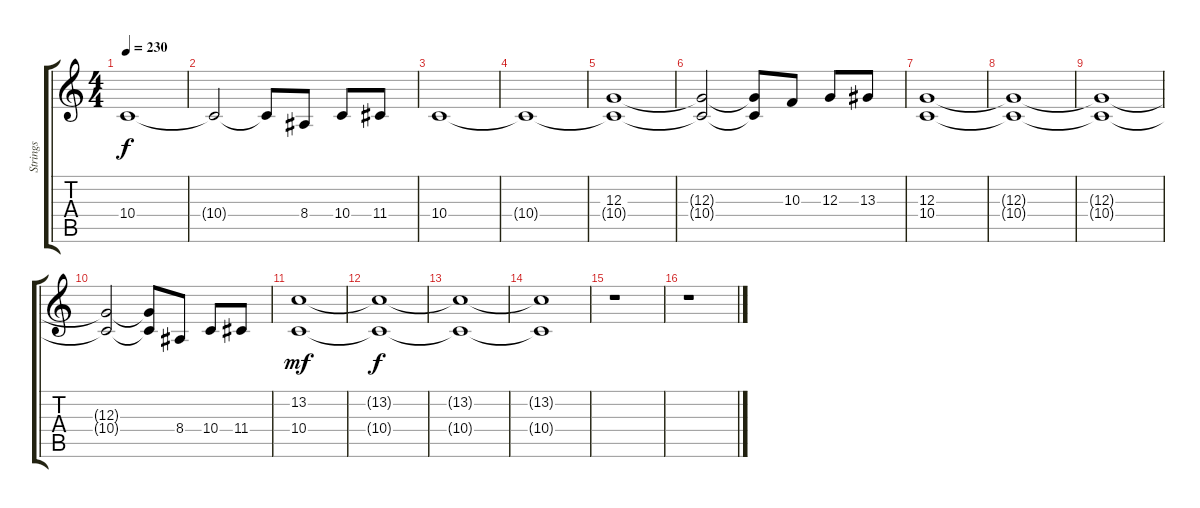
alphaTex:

\track ("Strings" "Strings") {instrument stringensemble1}
\staff {score tabs}
\tuning (E4 B3 G3 D3 A2 E2) {hide}
\ts (4 4)
\tempo 230
\clef g2
\ks c
10.4{t}.1{dy f} |
10.4{t}.2 10.4{t}.8 8.4.8 10.4.8 11.4.8 |
10.4.1 |
10.4{t}.1 |
(12.3 10.4{t}).1 |
(12.3{t} 10.4{t}).2 (12.3{t} 10.4{t}).8 10.3.8 12.3.8 13.3.8 |
(12.3 10.4).1 |
(12.3{t} 10.4{t}).1 |
(12.3{t} 10.4{t}).1 |
(12.3{t} 10.4{t}).2 (12.3{t} 10.4{t}).8 8.4.8 10.4.8 11.4.8 |
(13.2 10.4).1{dy mf} |
(13.2{t} 10.4{t}).1{dy f} |
(13.2{t} 10.4{t}).1 |
(13.2{t} 10.4{t}).1 |
r.1 |
r.1
